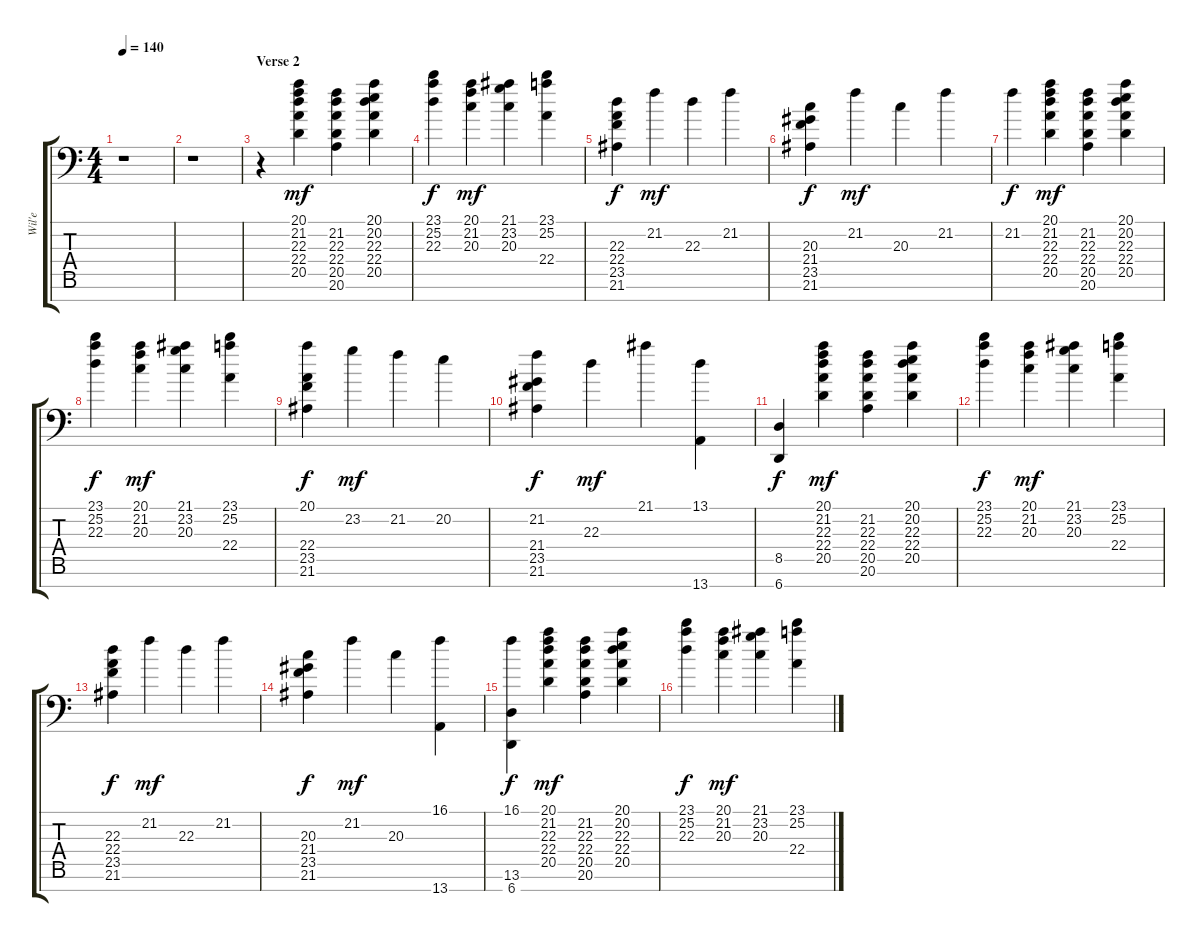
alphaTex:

\track ("Wil'e" "Wil'e") {instrument harpsichord}
\staff {score tabs}
\tuning (Db4 Ab3 E3 B2 Gb2 Db2 Ab1) {hide}
\ts (4 4)
\tempo 140
\clef f4
\ks c
r.1{dy f} |
r.1 |
\section ("" "Verse 2")
r.4 (20.1 21.2 22.3 22.4 20.5).4{dy mf} (21.2 22.3 22.4 20.5 20.6).4 (20.1 20.2 22.3 22.4 20.5).4 |
(23.1 25.2 22.3).4{dy f} (20.1 21.2 20.3).4{dy mf} (21.1 23.2 20.3).4 (23.1 25.2 22.4).4 |
(22.3 22.4 23.5 21.6).4{dy f} 21.2.4{dy mf} 22.3.4 21.2.4 |
(20.3 21.4 23.5 21.6).4{dy f} 21.2.4{dy mf} 20.3.4 21.2.4 |
21.2.4{dy f} (20.1 21.2 22.3 22.4 20.5).4{dy mf} (21.2 22.3 22.4 20.5 20.6).4 (20.1 20.2 22.3 22.4 20.5).4 |
(23.1 25.2 22.3).4{dy f} (20.1 21.2 20.3).4{dy mf} (21.1 23.2 20.3).4 (23.1 25.2 22.4).4 |
(20.1 22.4 23.5 21.6).4{dy f} 23.2.4{dy mf} 21.2.4 20.2.4 |
(21.2 21.4 23.5 21.6).4{dy f} 22.3.4{dy mf} 21.1.4 (13.1 13.7).4 |
(8.5 6.7).4{dy f} (20.1 21.2 22.3 22.4 20.5).4{dy mf} (21.2 22.3 22.4 20.5 20.6).4 (20.1 20.2 22.3 22.4 20.5).4 |
(23.1 25.2 22.3).4{dy f} (20.1 21.2 20.3).4{dy mf} (21.1 23.2 20.3).4 (23.1 25.2 22.4).4 |
(22.3 22.4 23.5 21.6).4{dy f} 21.2.4{dy mf} 22.3.4 21.2.4 |
(20.3 21.4 23.5 21.6).4{dy f} 21.2.4{dy mf} 20.3.4 (16.1 13.7).4 |
(16.1 13.6 6.7).4{dy f} (20.1 21.2 22.3 22.4 20.5).4{dy mf} (21.2 22.3 22.4 20.5 20.6).4 (20.1 20.2 22.3 22.4 20.5).4 |
(23.1 25.2 22.3).4{dy f} (20.1 21.2 20.3).4{dy mf} (21.1 23.2 20.3).4 (23.1 25.2 22.4).4
